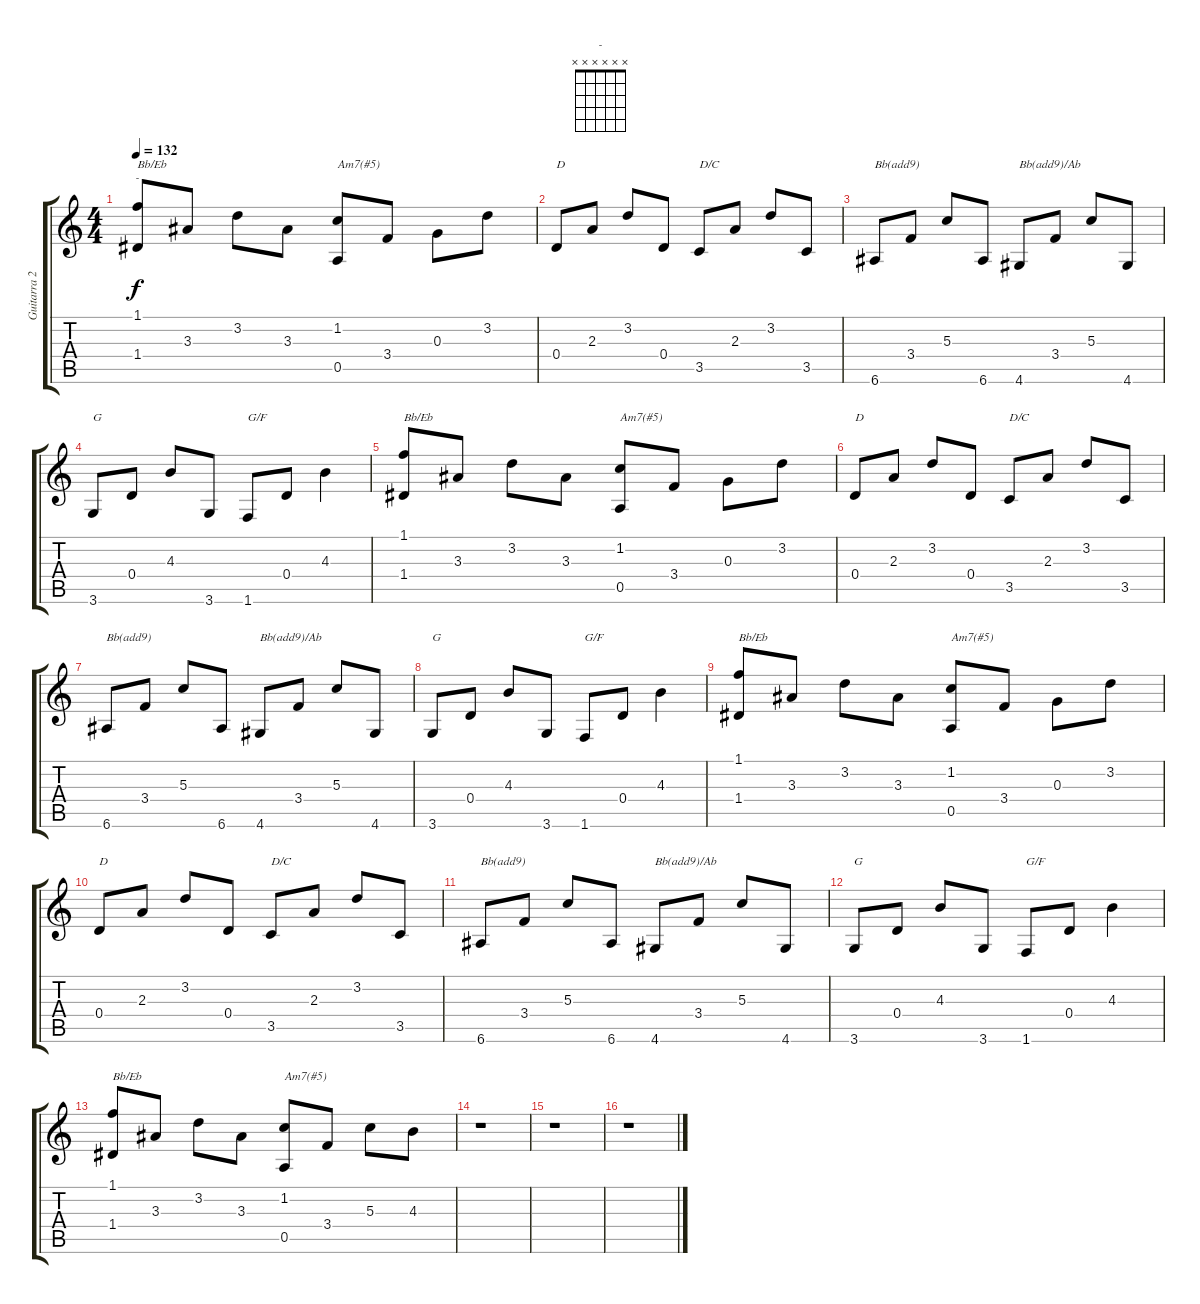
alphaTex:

\track ("Guitarra 2" "Guitarra 2") {instrument distortionguitar}
\staff {score tabs}
\tuning (E4 B3 G3 D3 A2 E2) {hide}
\chord ("-" x x x x x x) {firstfret 0}
\ts (4 4)
\tempo 132
\clef g2
\ks c
(1.1 1.4).8{ch "-" txt "Bb/Eb" dy f} 3.3.8 3.2.8 3.3.8 (1.2 0.5).8{txt "Am7(#5)"} 3.4.8 0.3.8 3.2.8 |
0.4.8{txt "D"} 2.3.8 3.2.8 0.4.8 3.5.8{txt "D/C"} 2.3.8 3.2.8 3.5.8 |
6.6.8{txt "Bb(add9)"} 3.4.8 5.3.8 6.6.8 4.6.8{txt "Bb(add9)/Ab"} 3.4.8 5.3.8 4.6.8 |
3.6.8{txt "G"} 0.4.8 4.3.8 3.6.8 1.6.8{txt "G/F"} 0.4.8 4.3.4 |
(1.1 1.4).8{txt "Bb/Eb"} 3.3.8 3.2.8 3.3.8 (1.2 0.5).8{txt "Am7(#5)"} 3.4.8 0.3.8 3.2.8 |
0.4.8{txt "D"} 2.3.8 3.2.8 0.4.8 3.5.8{txt "D/C"} 2.3.8 3.2.8 3.5.8 |
6.6.8{txt "Bb(add9)"} 3.4.8 5.3.8 6.6.8 4.6.8{txt "Bb(add9)/Ab"} 3.4.8 5.3.8 4.6.8 |
3.6.8{txt "G"} 0.4.8 4.3.8 3.6.8 1.6.8{txt "G/F"} 0.4.8 4.3.4 |
(1.1 1.4).8{txt "Bb/Eb"} 3.3.8 3.2.8 3.3.8 (1.2 0.5).8{txt "Am7(#5)"} 3.4.8 0.3.8 3.2.8 |
0.4.8{txt "D"} 2.3.8 3.2.8 0.4.8 3.5.8{txt "D/C"} 2.3.8 3.2.8 3.5.8 |
6.6.8{txt "Bb(add9)"} 3.4.8 5.3.8 6.6.8 4.6.8{txt "Bb(add9)/Ab"} 3.4.8 5.3.8 4.6.8 |
3.6.8{txt "G"} 0.4.8 4.3.8 3.6.8 1.6.8{txt "G/F"} 0.4.8 4.3.4 |
(1.1 1.4).8{txt "Bb/Eb"} 3.3.8 3.2.8 3.3.8 (1.2 0.5).8{txt "Am7(#5)"} 3.4.8 5.3.8 4.3.8 |
r.1 |
r.1 |
r.1
